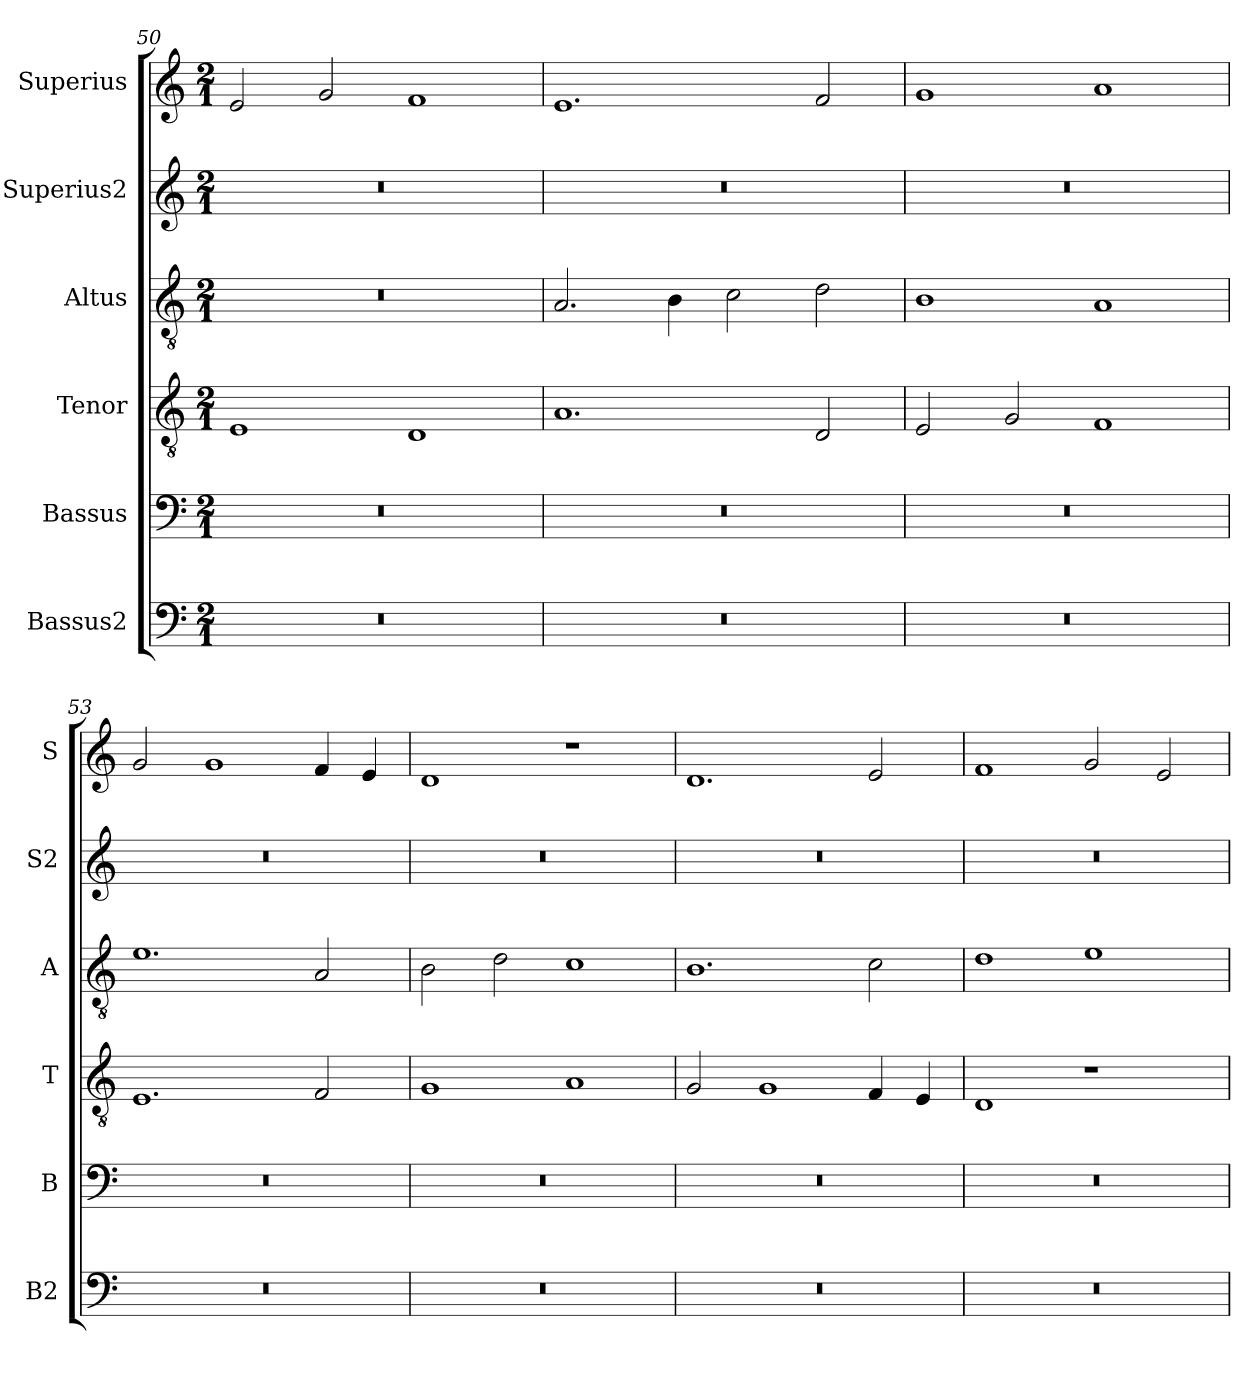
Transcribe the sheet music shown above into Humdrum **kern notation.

**kern	**kern	**kern	**kern	**kern	**kern
*part6	*part5	*part4	*part3	*part2	*part1
*staff6	*staff5	*staff4	*staff3	*staff2	*staff1
*I"Bassus2	*I"Bassus	*I"Tenor	*I"Altus	*I"Superius2	*I"Superius
*I'B2	*I'B	*I'T	*I'A	*I'S2	*I'S
*clefF4	*clefF4	*clefGv2	*clefGv2	*clefG2	*clefG2
*k[]	*k[]	*k[]	*k[]	*k[]	*k[]
*M2/1	*M2/1	*M2/1	*M2/1	*M2/1	*M2/1
=50	=50	=50	=50	=50	=50
0r	0r	1E	0r	0r	2e/
.	.	.	.	.	2g/
.	.	1D	.	.	1f
=51	=51	=51	=51	=51	=51
0r	0r	1.A	2.A/	0r	1.e
.	.	.	4B\	.	.
.	.	.	2c\	.	.
.	.	2D/	2d\	.	2f/
=52	=52	=52	=52	=52	=52
0r	0r	2E/	1B	0r	1g
.	.	2G/	.	.	.
.	.	1F	1A	.	1a
=53	=53	=53	=53	=53	=53
0r	0r	1.E	1.e	0r	2g/
.	.	.	.	.	1g
.	.	2F/	2A/	.	4f/
.	.	.	.	.	4e/
=54	=54	=54	=54	=54	=54
0r	0r	1G	2B\	0r	1d
.	.	.	2d\	.	.
.	.	1A	1c	.	1r
=55	=55	=55	=55	=55	=55
0r	0r	2G/	1.B	0r	1.d
.	.	1G	.	.	.
.	.	4F/	2c\	.	2e/
.	.	4E/	.	.	.
=56	=56	=56	=56	=56	=56
0r	0r	1D	1d	0r	1f
.	.	1r	1e	.	2g/
.	.	.	.	.	2e/
=	=	=	=	=	=
*-	*-	*-	*-	*-	*-
